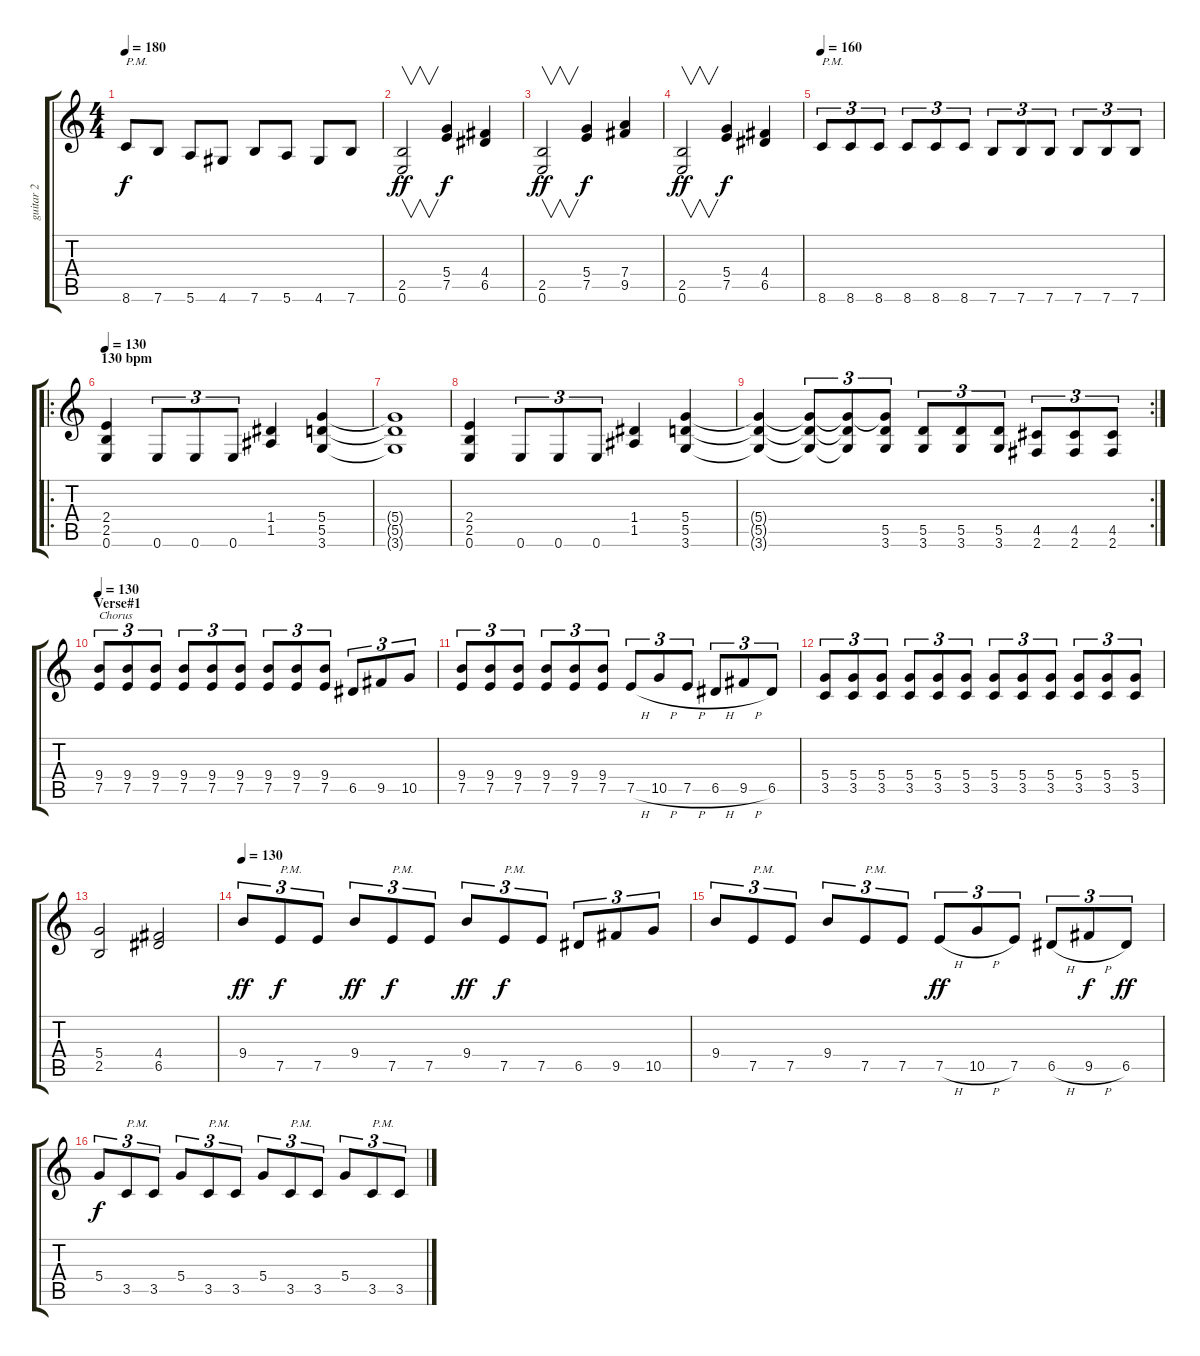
\track ("guitar 2" "guitar 2") {instrument overdrivenguitar}
\staff {score tabs}
\tuning (E4 B3 G3 D3 A2 E2) {hide}
\ts (4 4)
\tempo 180
\clef g2
\ks c
8.6.8{txt "P.M." dy f} 7.6.8 5.6.8 4.6.8 7.6.8 5.6.8 4.6.8 7.6.8 |
(2.5 0.6).2{v dy ff} (5.4 7.5).4{dy f} (4.4 6.5).4 |
(2.5 0.6).2{v dy ff} (5.4 7.5).4{dy f} (7.4 9.5).4 |
(2.5 0.6).2{v dy ff} (5.4 7.5).4{dy f} (4.4 6.5).4 |
\tempo 160
8.6.8{tu (3 2) txt "P.M."} 8.6.8{tu (3 2)} 8.6.8{tu (3 2)} 8.6.8{tu (3 2)} 8.6.8{tu (3 2)} 8.6.8{tu (3 2)} 7.6.8{tu (3 2)} 7.6.8{tu (3 2)} 7.6.8{tu (3 2)} 7.6.8{tu (3 2)} 7.6.8{tu (3 2)} 7.6.8{tu (3 2)} |
\ro
\section ("" "130 bpm")
\tempo 130
(2.4 2.5 0.6).4 0.6.8{tu (3 2)} 0.6.8{tu (3 2)} 0.6.8{tu (3 2)} (1.4 1.5).4 (5.4 5.5 3.6).4 |
(5.4{t} 5.5{t} 3.6{t}).1 |
(2.4 2.5 0.6).4 0.6.8{tu (3 2)} 0.6.8{tu (3 2)} 0.6.8{tu (3 2)} (1.4 1.5).4 (5.4 5.5 3.6).4 |
\rc 2
(5.4{t} 5.5{t} 3.6{t}).4 (5.4{t} 5.5{t} 3.6{t}).8{tu (3 2)} (5.4{t} 5.5{t} 3.6{t}).8{tu (3 2)} (5.4{t} 5.5 3.6).8{tu (3 2)} (5.5 3.6).8{tu (3 2)} (5.5 3.6).8{tu (3 2)} (5.5 3.6).8{tu (3 2)} (4.5 2.6).8{tu (3 2)} (4.5 2.6).8{tu (3 2)} (4.5 2.6).8{tu (3 2)} |
\section ("" "Verse#1")
\tempo 130
(9.4 7.5).8{tu (3 2) txt "Chorus"} (9.4 7.5).8{tu (3 2)} (9.4 7.5).8{tu (3 2)} (9.4 7.5).8{tu (3 2)} (9.4 7.5).8{tu (3 2)} (9.4 7.5).8{tu (3 2)} (9.4 7.5).8{tu (3 2)} (9.4 7.5).8{tu (3 2)} (9.4 7.5).8{tu (3 2)} 6.5.8{tu (3 2)} 9.5.8{tu (3 2)} 10.5.8{tu (3 2)} |
(9.4 7.5).8{tu (3 2)} (9.4 7.5).8{tu (3 2)} (9.4 7.5).8{tu (3 2)} (9.4 7.5).8{tu (3 2)} (9.4 7.5).8{tu (3 2)} (9.4 7.5).8{tu (3 2)} 7.5{h}.8{tu (3 2)} 10.5{h}.8{tu (3 2)} 7.5{h}.8{tu (3 2)} 6.5{h}.8{tu (3 2)} 9.5{h}.8{tu (3 2)} 6.5.8{tu (3 2)} |
(5.4 3.5).8{tu (3 2)} (5.4 3.5).8{tu (3 2)} (5.4 3.5).8{tu (3 2)} (5.4 3.5).8{tu (3 2)} (5.4 3.5).8{tu (3 2)} (5.4 3.5).8{tu (3 2)} (5.4 3.5).8{tu (3 2)} (5.4 3.5).8{tu (3 2)} (5.4 3.5).8{tu (3 2)} (5.4 3.5).8{tu (3 2)} (5.4 3.5).8{tu (3 2)} (5.4 3.5).8{tu (3 2)} |
(5.4 2.5).2 (4.4 6.5).2 |
\tempo 130
9.4.8{tu (3 2) dy ff} 7.5.8{tu (3 2) txt "P.M." dy f} 7.5.8{tu (3 2)} 9.4.8{tu (3 2) dy ff} 7.5.8{tu (3 2) txt "P.M." dy f} 7.5.8{tu (3 2)} 9.4.8{tu (3 2) dy ff} 7.5.8{tu (3 2) txt "P.M." dy f} 7.5.8{tu (3 2)} 6.5.8{tu (3 2)} 9.5.8{tu (3 2)} 10.5.8{tu (3 2)} |
9.4.8{tu (3 2)} 7.5.8{tu (3 2) txt "P.M."} 7.5.8{tu (3 2)} 9.4.8{tu (3 2)} 7.5.8{tu (3 2) txt "P.M."} 7.5.8{tu (3 2)} 7.5{h}.8{tu (3 2) dy ff} 10.5{h}.8{tu (3 2)} 7.5.8{tu (3 2)} 6.5{h}.8{tu (3 2)} 9.5{h}.8{tu (3 2) dy f} 6.5.8{tu (3 2) dy ff} |
5.4.8{tu (3 2) dy f} 3.5.8{tu (3 2) txt "P.M."} 3.5.8{tu (3 2)} 5.4.8{tu (3 2)} 3.5.8{tu (3 2) txt "P.M."} 3.5.8{tu (3 2)} 5.4.8{tu (3 2)} 3.5.8{tu (3 2) txt "P.M."} 3.5.8{tu (3 2)} 5.4.8{tu (3 2)} 3.5.8{tu (3 2) txt "P.M."} 3.5.8{tu (3 2)}
